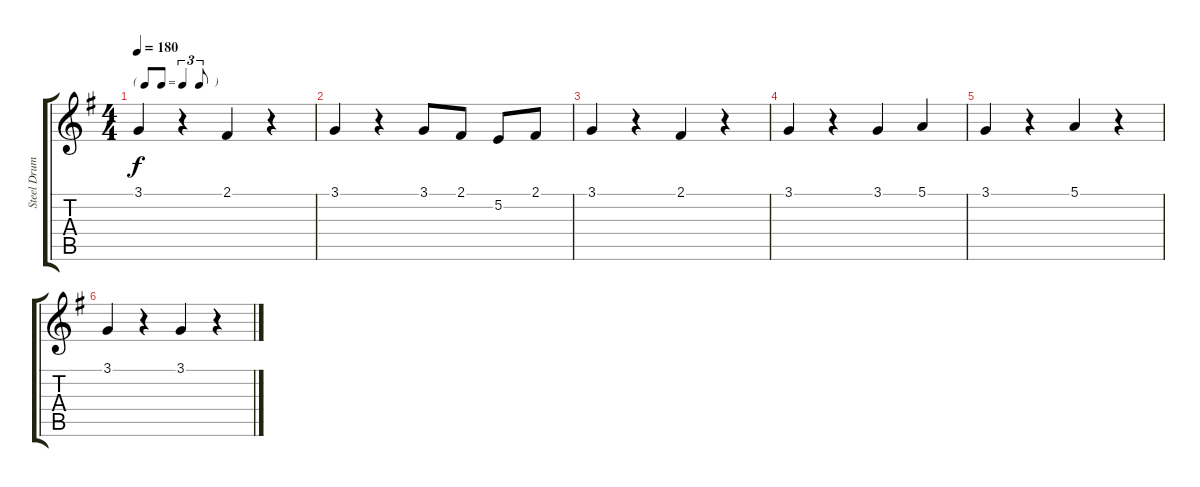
\track ("Steel Drums" "Steel Drum") {instrument steeldrums}
\staff {score tabs}
\tuning (E4 B3 G3 D3 A2 E2) {hide}
\ts (4 4)
\tf triplet8th
\tempo 180
\clef g2
\ks g
3.1.4{dy f} r.4 2.1.4 r.4 |
3.1.4 r.4 3.1.8 2.1.8 5.2.8 2.1.8 |
3.1.4 r.4 2.1.4 r.4 |
3.1.4 r.4 3.1.4 5.1.4 |
3.1.4 r.4 5.1.4 r.4 |
3.1.4 r.4 3.1.4 r.4
